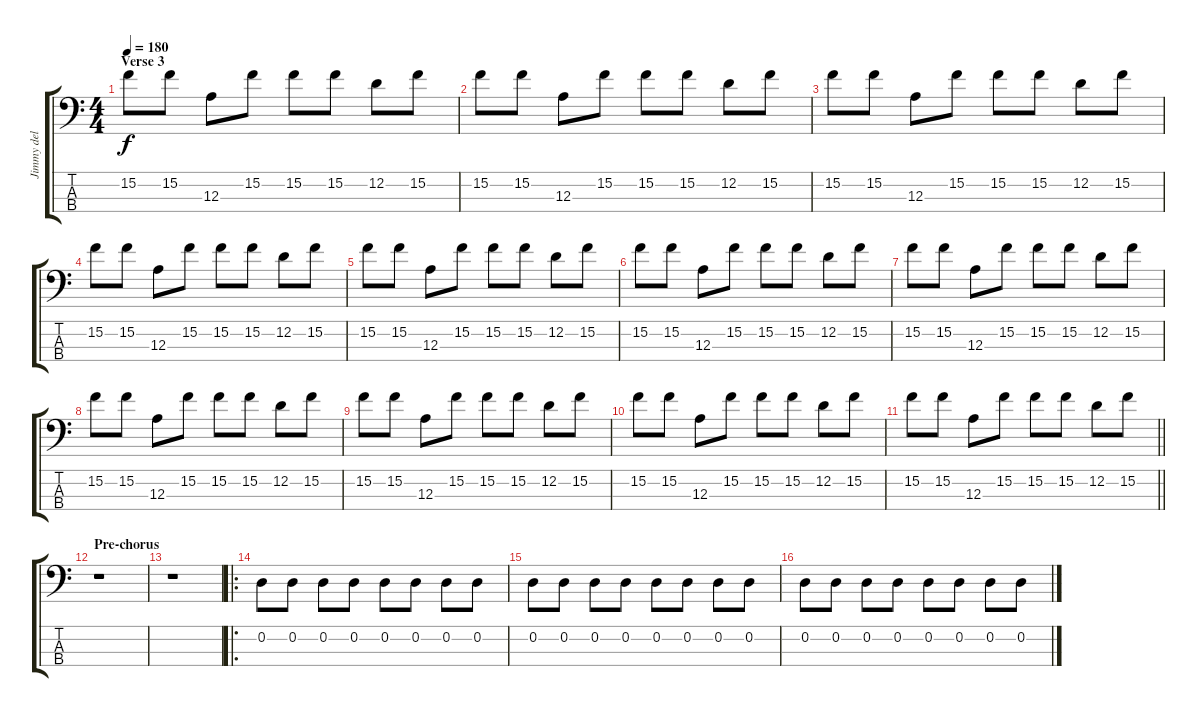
\track ("Jimmy del Rivo / Bass 2" "Jimmy del ") {instrument electricbassfinger}
\staff {score tabs}
\tuning (G2 D2 A1 D1) {hide}
\ts (4 4)
\section ("" "Verse 3")
\tempo 180
\clef f4
\ks c
15.2.8{dy f} 15.2.8 12.3.8 15.2.8 15.2.8 15.2.8 12.2.8 15.2.8 |
15.2.8 15.2.8 12.3.8 15.2.8 15.2.8 15.2.8 12.2.8 15.2.8 |
15.2.8 15.2.8 12.3.8 15.2.8 15.2.8 15.2.8 12.2.8 15.2.8 |
15.2.8 15.2.8 12.3.8 15.2.8 15.2.8 15.2.8 12.2.8 15.2.8 |
15.2.8 15.2.8 12.3.8 15.2.8 15.2.8 15.2.8 12.2.8 15.2.8 |
15.2.8 15.2.8 12.3.8 15.2.8 15.2.8 15.2.8 12.2.8 15.2.8 |
15.2.8 15.2.8 12.3.8 15.2.8 15.2.8 15.2.8 12.2.8 15.2.8 |
15.2.8 15.2.8 12.3.8 15.2.8 15.2.8 15.2.8 12.2.8 15.2.8 |
15.2.8 15.2.8 12.3.8 15.2.8 15.2.8 15.2.8 12.2.8 15.2.8 |
15.2.8 15.2.8 12.3.8 15.2.8 15.2.8 15.2.8 12.2.8 15.2.8 |
\barLineRight lightlight
15.2.8 15.2.8 12.3.8 15.2.8 15.2.8 15.2.8 12.2.8 15.2.8 |
\section ("" "Pre-chorus")
r.1 |
r.1 |
\ro
0.2.8 0.2.8 0.2.8 0.2.8 0.2.8 0.2.8 0.2.8 0.2.8 |
0.2.8 0.2.8 0.2.8 0.2.8 0.2.8 0.2.8 0.2.8 0.2.8 |
0.2.8 0.2.8 0.2.8 0.2.8 0.2.8 0.2.8 0.2.8 0.2.8
